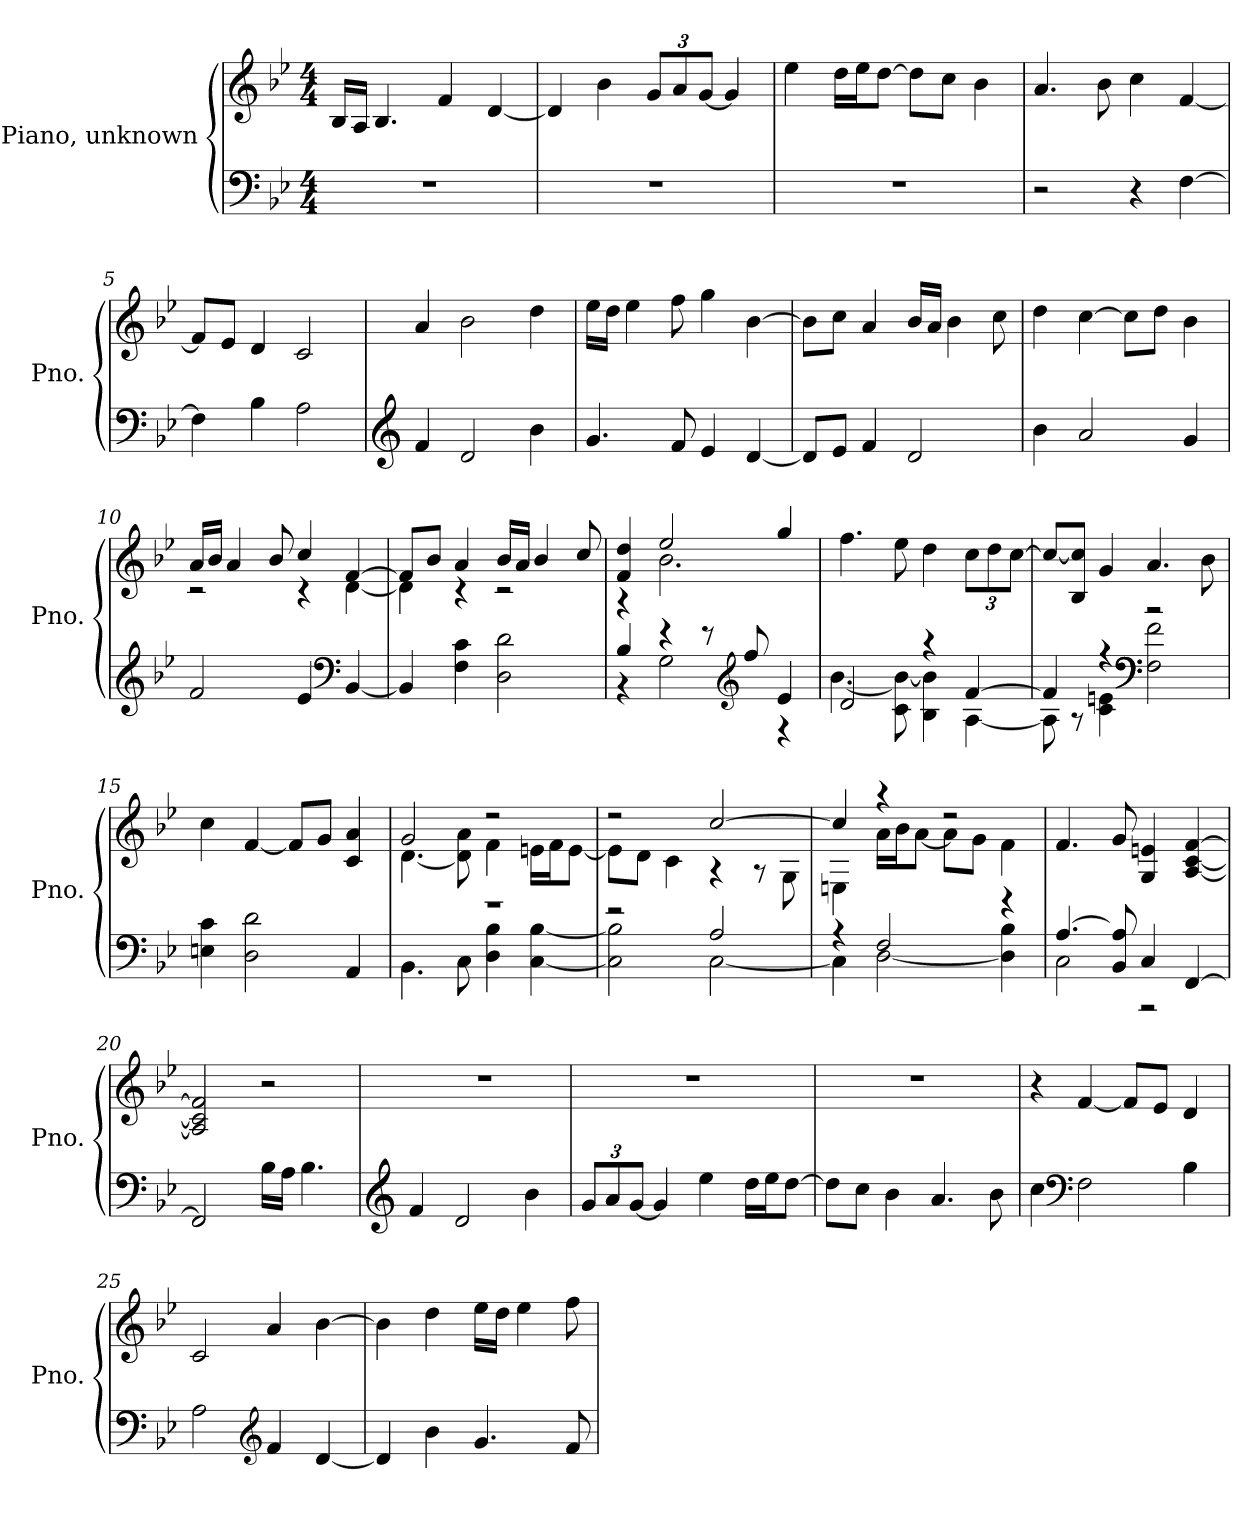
**kern	**kern
*part1	*part1
*staff2	*staff1
*I"Piano, unknown	*
*I'Pno.	*
*clefF4	*clefG2
*k[b-e-]	*k[b-e-]
*M4/4	*M4/4
*MM120	*MM120
=1	=1
1r	16B-/LL
.	16A/JJ
.	4.B-/
.	4f/
.	[4d/
=2	=2
1r	4d/]
.	4b-\
*	*Xbrackettup
.	12g/L
.	12a/
.	[12g/J
.	4g/]
=3	=3
1r	4ee-\
.	16dd\LL
.	16ee-\J
.	[8dd\J
.	8dd\L]
.	8cc\J
.	4b-\
=4	=4
2r	4.a/
.	8b-\
4r	4cc\
[4F\	[4f/
=5	=5
4F\]	8f/L]
.	8e-/J
4B-\	4d/
2A\	2c/
=6	=6
*clefG2	*
4f/	4a/
2d/	2b-\
4b-\	4dd\
!!LO:LB:g=z
=7	=7
4.g/	16ee-\LL
.	16dd\JJ
.	4ee-\
8f/	8ff\
4e-/	4gg\
[4d/	[4b-\
=8	=8
8d/L]	8b-\L]
8e-/J	8cc\J
4f/	4a/
2d/	16b-/LL
.	16a/JJ
.	4b-\
.	8cc\
=9	=9
4b-\	4dd\
2a/	[4cc\
.	8cc\L]
.	8dd\J
4g/	4b-\
=10	=10
*	*^
2f/	16a/LL	2r
.	16b-/JJ	.
.	4a/	.
.	8b-/	.
4e-/	4cc/	4r
*clefF4	*	*
[4BB-/	[4f/	[4d\
=11	=11	=11
4BB-/]	8f/L]	4d\]
.	8b-/J	.
4F\ 4c\	4a/	4r
2D\ 2d\	16b-/LL	2r
.	16a/JJ	.
.	4b-/	.
.	8cc/	.
!!LO:LB:g=z	!!
=12	=12	=12
*^	*	*
4B-/	4r	4f/ 4dd/	4r
4r	2G\	2ee-/	2.b-\
8r	.	.	.
*clefG2	*	*	*
8ff/	.	.	.
4e-/	4r	4gg/	.
*	*	*v	*v
=13	=13	=13
2d/	[4.b-\	4.ff\
.	8c\ 8b-\_	8ee-\
4r	4B-\ 4b-\]	4dd\
[4f/	[4A\	12cc\L
.	.	12dd\
.	.	[12cc\J
=14	=14	=14
4f/]	8A\]	8cc/L_
.	8r	8B-/ 8cc/]J
4r	4c\ 4en\	4g/
*clefF4	*	*
2r	2F\ 2f\	4.a/
.	.	8b-\
*v	*v	*
=15	=15
4En\ 4c\	4cc\
2D\ 2d\	[4f/
.	8f/L]
.	8g/J
4AA/	4c/ 4a/
=16	=16
*^	*^
1r	4.BB-\	2g/	[4.d\
.	8C\	.	8d\] 8a\
.	4D\ 4B-\	2r	4f\
.	[4C\ [4B-\	.	16en\LL
.	.	.	16f\J
.	.	.	[8e\J
!!LO:LB:g=z	!!
=17	=17	=17	=17
2r	2C\] 2B-\]	2r	8e\L]
.	.	.	8d\J
.	.	.	4c\
2A/	[2C\	[2cc/	4r
.	.	.	8r
.	.	.	8G\
=18	=18	=18	=18
4r	4C\]	4cc/]	4En\
2F/	[2D\	4r	16a\LL
.	.	.	16b-\J
.	.	.	[8a\J
.	.	2r	8a\L]
.	.	.	8g\J
4r	4D\] 4B-\	.	4f\
*	*	*v	*v
=19	=19	=19
[4.A/	2C\	4.f/
8BB-/ 8A/]	.	8g/
4C/	2r	4G/ 4en/
[4FF/	.	[4A/ [4c/ [4f/
*v	*v	*
=20	=20
2FF/]	2A/] 2c/] 2f/]
16B-\LL	2r
16A\JJ	.
4.B-\	.
=21	=21
*clefG2	*
4f/	1r
2d/	.
4b-\	.
=22	=22
*Xbrackettup	*
12g/L	1r
12a/	.
[12g/J	.
4g/]	.
4ee-\	.
16dd\LL	.
16ee-\J	.
[8dd\J	.
!!LO:LB:g=z
=23	=23
8dd\L]	1r
8cc\J	.
4b-\	.
4.a/	.
8b-\	.
=24	=24
4cc\	4r
*clefF4	*
2F\	[4f/
.	8f/L]
.	8e-/J
4B-\	4d/
=25	=25
2A\	2c/
*clefG2	*
4f/	4a/
[4d/	[4b-\
=26	=26
4d/]	4b-\]
4b-\	4dd\
4.g/	16ee-\LL
.	16dd\JJ
.	4ee-\
8f/	8ff\
=	=
*-	*-
